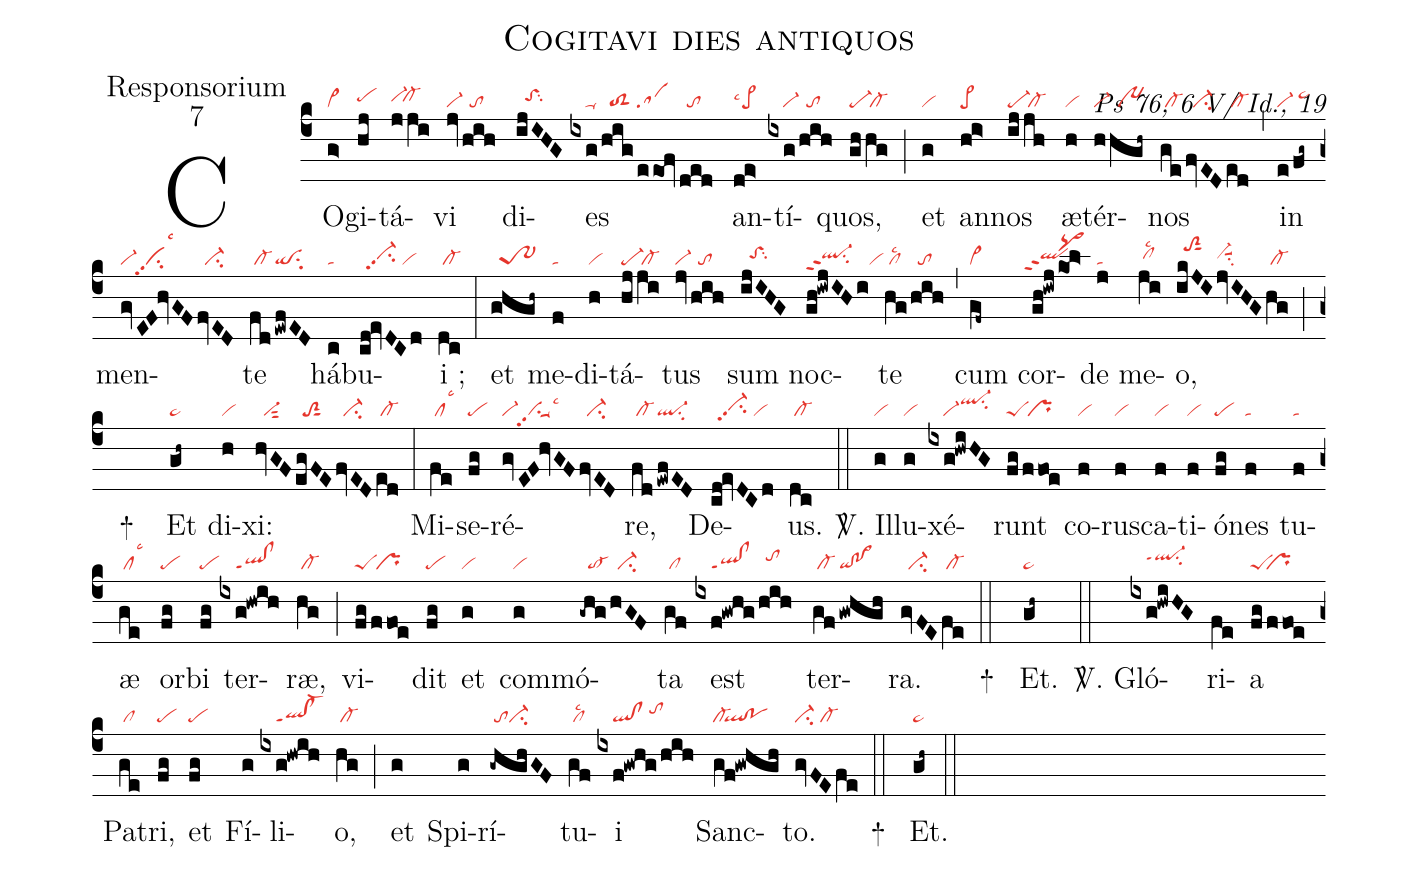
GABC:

name:Cogitavi dies antiquos;
office-part:Responsorium;
mode:7;
commentary:Ps 76, 6 V/ Id., 19;
nabc-lines:1;
%%
(c4)CO(g>|vi>)gi(hj|pehh)tá(jji|vi-hh`cl-hh)vi(jv|vi-|/hih|//to) di(ijIHG|//toShhsu2)es(ixg|////ta-|/hig|//toS2|/eeof|sa|/ded|//to) an(de>|pe>lsc4)tí(ixg|////vi-|/hih|//to)quos,(gh|pe-|hg|/cl-) (;) et(g|vi) an(hi>|pe>)nos(ij|pe-|jh|/cl-) æ(h|vi)tér(h|vi-|hgh~|//po~)nos(ge|/cl-|/fvED|//ci-|ed|/cl-) (,) in(e/fg~|vi-/pe~hi) men(gv|vi-|/EF!hvGF|vilsc3pp2su2|fvED|//ci-)te(fd|/cl-|!ewfED|qisu2) há(c|ta)bu(cd!evDCd|//vi-hhpp2su2/vi)i ;(dc|/cl-) (:) et(ghgh~|//tr-~1) me(f|ta)di(h|vi)tá(hj|pe-|ji|/cl-)tus(jv|vi-|/hih|//to) sum(ijIHG|//toShhsu2) noc(gh!iwjIHi|ql-hhppt2su2/vi)te(hg|/cllsc2|/hih|//to) (,) cum(gf~|cl~) cor(gh!iwj|``qlhhppt2|/ko!l>|pq>hk)de(j|ta) me(ji|/clhhlsc2)o,(ikJI|//toS2hksut1|jvIHG|vi-hhsuu1su2|hg|/cl-) (;)
+() Et(gh~|pe~) di(h|vi)xi:(hvGF|//vi-sut2|egFE|//toS2sut1|fvED|//ci-|ed|/cl-) (:) Mi(fe|/cllsc3)se(fg|pe)ré(gv|vi-|/EF!hvGF|vilsc3pp2su1suu1|fvED|//ci-)re,(fd|/cl-|!ewfED|ql-su2) De(cd!evDCd|//vi-hhpp2su2/vi)us.(dc|/cl-) (::)

<sp>V/</sp>. Il(g|vi)lu(g|vi)xé(ixg!hwiHG|////vi-ql-hjsu2)runt(fg|peS|/ffoe|/pr) co(f|vi)rus(f|vi)ca(f|vi)ti(f|vi)ó(fg|pe)nes(f|ta) tu(f|ta)æ(ge|/cllsc3) or(fg|pe)bi(fg|pe) ter(ixg!hwih|////ql!clppt1)ræ,(hg|/cl-) (;) vi(fg|peS|/ffoe|/pr)dit(fg|pe) et(g|vi) com(g|vi)mó(-ghg|//to-|hGF|//ci-)ta(gf|/cl) est(ixf!gwhg|////ql!clppt1|/hih|//tohi) ter(gf|/cl-|!gwhgh|qi!po>)ra.(gvFE|//ci-|fe|/cl-) (::)
+() Et.(gh~|pe~) (::)

<sp>V/</sp>. Gló(ixg!hwiHG|////ql-hippt1su2)ri(fe)a(fg/ffoe|peS``pr) Pa(ge|/cl)tri,(fg|pe) et(fg|pe) Fí(g)li(ixg!hwih|////ql!cl-ppt1)o,(hg|/cl-) (;) et(g) Spi(g)rí(-ghghGF|/toci-)tu(gf|/cllsc2)i(ixf!gwhg/hih|////ql!cl/tohi) Sanc(gf!gwhgh|cl-``ql!po)to.(gvFEfe|ci-/cl-) (::)

+() Et.(gh~|pe~) (::)
